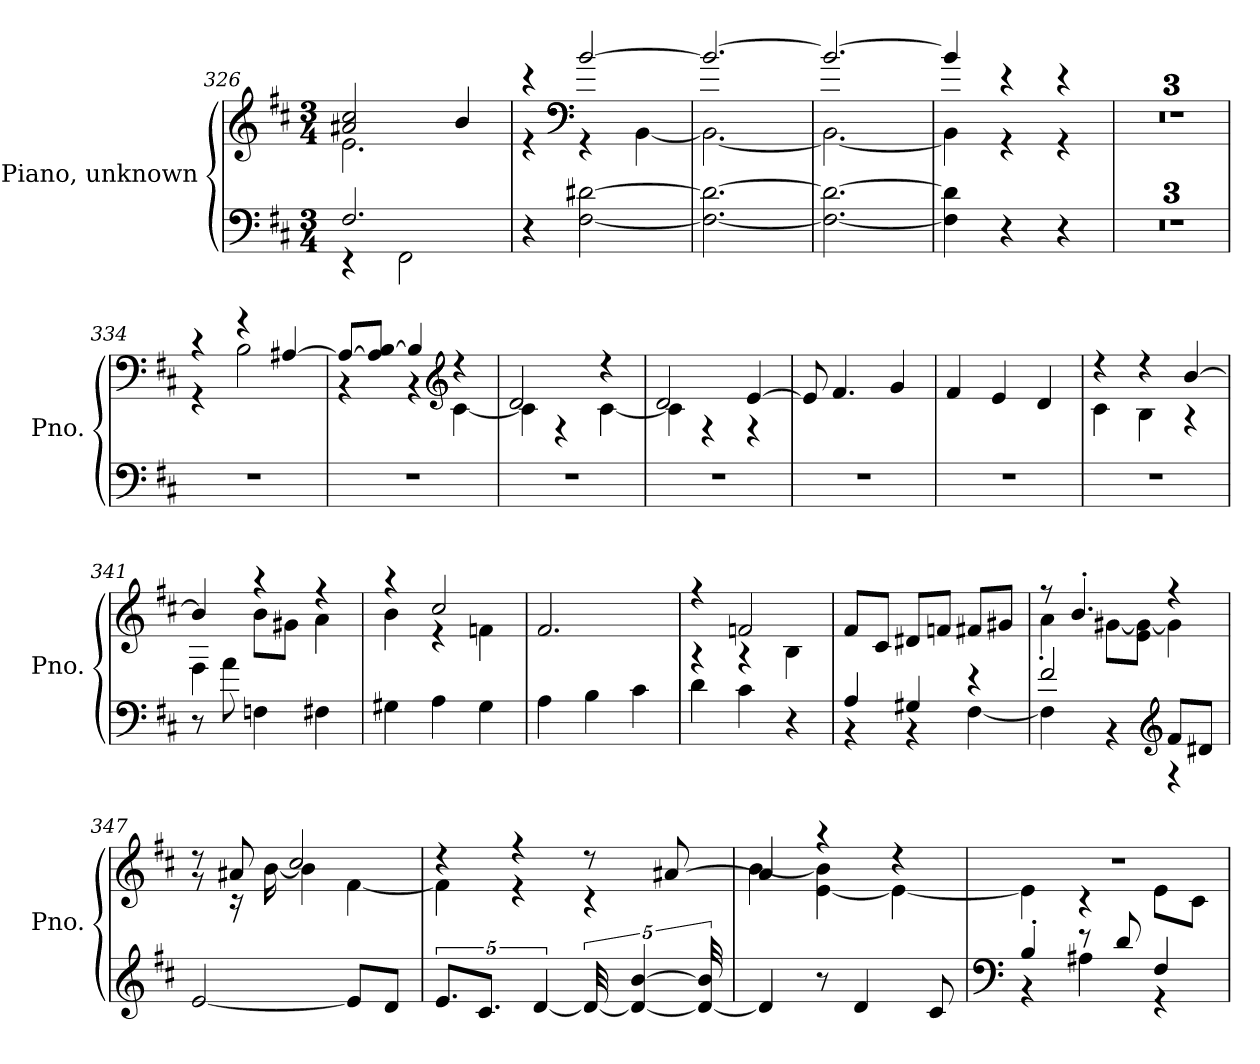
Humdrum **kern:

**kern	**kern
*part1	*part1
*staff2	*staff1
*I"Piano, unknown	*
*I'Pno.	*
*clefF4	*clefG2
*k[f#c#]	*k[f#c#]
*M3/4	*M3/4
=326	=326
*^	*^
2.F#/	4r	2a#X/ 2cc#/	2.e\
.	2FF#\	.	.
.	.	4b/	.
*v	*v	*	*
=327	=327	=327
4r	4r	4r
*	*clefF4	*
[2F#\ [2d#X\	[2b/	4r
.	.	[4BB\
!!LO:LB:g=z	!!
=328	=328	=328
2.F#\_ 2.d#\_	2.b/_	2.BB\_
=329	=329	=329
2.F#\_ 2.d#\_	2.b/_	2.BB\_
=330	=330	=330
4F#\] 4d#\]	4b/]	4BB\]
4r	4r	4r
4r	4r	4r
*	*v	*v
=331	=331
2.r	2.r
=332	=332
2.r	2.r
=333	=333
2.r	2.r
=334	=334
*	*^
2.r	4r	4r
.	4r	2B\
.	[4A#X/	.
=335	=335	=335
2.r	8A#/L_	4r
.	8A#/] [8B/J	.
.	4B/]	4r
*	*clefG2	*
.	4r	[4c#\
=336	=336	=336
2.r	2d/	4c#\]
.	.	4r
.	4r	[4c#\
=337	=337	=337
2.r	2d/	4c#\]
.	.	4r
.	[4e/	4r
*	*v	*v
!!LO:LB:g=z
=338	=338
2.r	8e/]
.	4.f#/
.	4g/
=339	=339
2.r	4f#/
.	4e/
.	4d/
=340	=340
*	*^
2.r	4r	4c#\
.	4r	4B\
.	[4b/	4r
=341	=341	=341
8r	4b/]	4F#\
8a\	.	.
4Fn\	4r	8b\L
.	.	8g#X\J
4F#X\	4r	4a\
=342	=342	=342
4G#X\	4r	4b\
4A\	2cc#/	4r
4G#\	.	4fn\
*	*v	*v
=343	=343
4A\	2.f#/
4B\	.
4c#\	.
=344	=344
*	*^
4d\	4r	4r
4c#\	2fn/	4r
4r	.	4B\
*	*v	*v
=345	=345
*^	*
4A/	4r	8f#/L
.	.	8c#/J
4G#X/	4r	8d#X/L
.	.	8fn/J
4r	[4F#\	8f#X/L
.	.	8g#X/J
!!LO:LB:g=z
=346	=346	=346
*	*	*^
2f#/	4F#\]	8r	4a'\
.	.	4.b'/	.
.	4r	.	[8g#X\L
.	.	.	8e\ 8g#\_J
*clefG2	*	*	*
8f#/L	4r	4r	4g#\]
8d#X/J	.	.	.
*v	*v	*	*
=347	=347	=347
[2e/	8r	8r
.	8a#X/	16r
.	.	[16b\
.	2cc#/	4b\]
8e/L]	.	[4f#\
8d/J	.	.
=348	=348	=348
10.e/L	4r	4f#\]
10.c#/J	.	.
.	4r	4r
[5d/	.	.
40d/_	8r	4r
5d/_ [5b/	.	.
.	[8a#X/	.
40d/_ 40b/]	.	.
=349	=349	=349
4d/]	4a#/]	[4b\
8r	4r	[4e\ 4b\]
4d/	.	.
.	4r	4e\_
8c#/	.	.
!!LO:LB:g=z	!!
=350	=350	=350
*clefF4	*	*
*^	*	*
4B'/	4r	2.r	4e\]
8r	4A#X\	.	4r
8d/	.	.	.
4F#/	4r	.	8e\L
.	.	.	8c#\J
*v	*v	*	*
*	*v	*v
=	=
*-	*-
